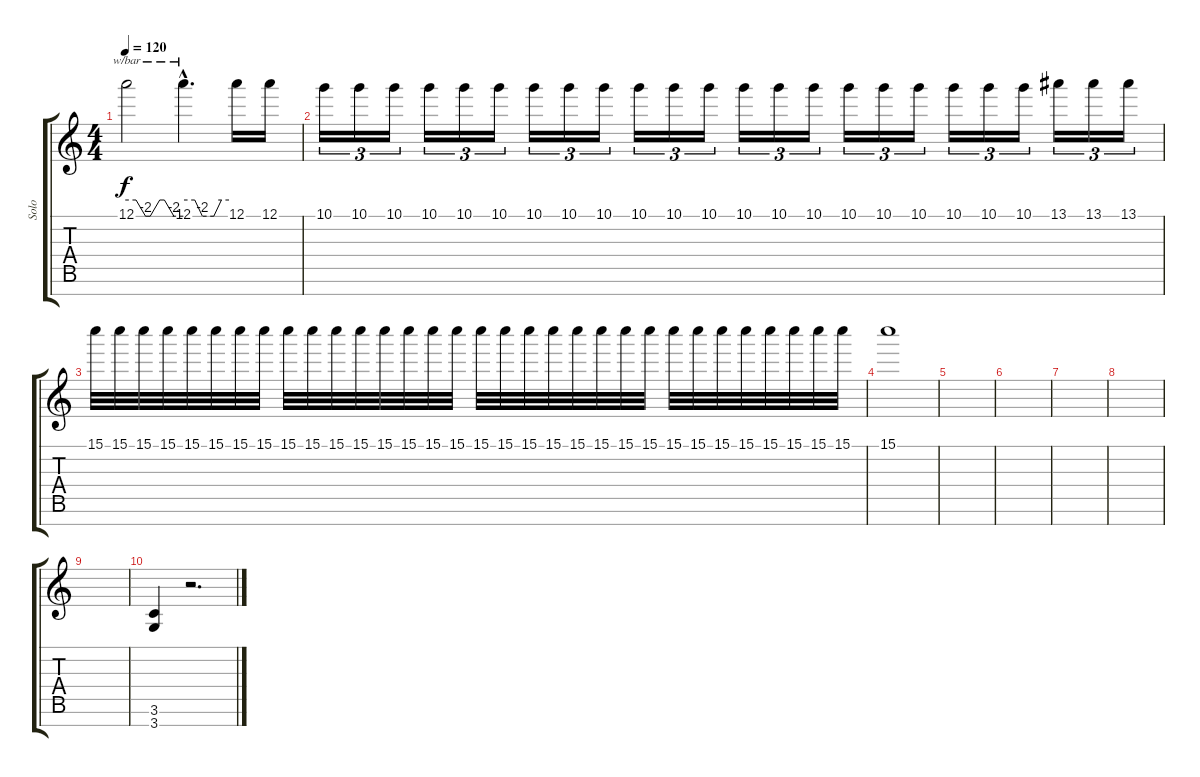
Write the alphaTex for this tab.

\track ("Solo" "Solo") {instrument distortionguitar}
\staff {score tabs}
\tuning (A4 E4 B3 G3 D3 A2 E2) {hide}
\ts (4 4)
\tempo 120
\clef g2
\ks c
12.1.2{tbe (custom default 0 0 10 0 20 -8 25 -8 35 0 40 0 50 -8 60 -8) dy f} 12.1{hac}.4{d tbe (custom default 0 0 15 0 25 -8 40 -8 50 0 60 0)} 12.1.16 12.1.16 |
10.1.16{tu (3 2)} 10.1.16{tu (3 2)} 10.1.16{tu (3 2)} 10.1.16{tu (3 2)} 10.1.16{tu (3 2)} 10.1.16{tu (3 2)} 10.1.16{tu (3 2)} 10.1.16{tu (3 2)} 10.1.16{tu (3 2)} 10.1.16{tu (3 2)} 10.1.16{tu (3 2)} 10.1.16{tu (3 2)} 10.1.16{tu (3 2)} 10.1.16{tu (3 2)} 10.1.16{tu (3 2)} 10.1.16{tu (3 2)} 10.1.16{tu (3 2)} 10.1.16{tu (3 2)} 10.1.16{tu (3 2)} 10.1.16{tu (3 2)} 10.1.16{tu (3 2)} 13.1.16{tu (3 2)} 13.1.16{tu (3 2)} 13.1.16{tu (3 2)} |
15.1.32 15.1.32 15.1.32 15.1.32 15.1.32 15.1.32 15.1.32 15.1.32 15.1.32 15.1.32 15.1.32 15.1.32 15.1.32 15.1.32 15.1.32 15.1.32 15.1.32 15.1.32 15.1.32 15.1.32 15.1.32 15.1.32 15.1.32 15.1.32 15.1.32 15.1.32 15.1.32 15.1.32 15.1.32 15.1.32 15.1.32 15.1.32 |
15.1.1 |
|
|
|
|
|
(3.6 3.7).4 r.2{d}
